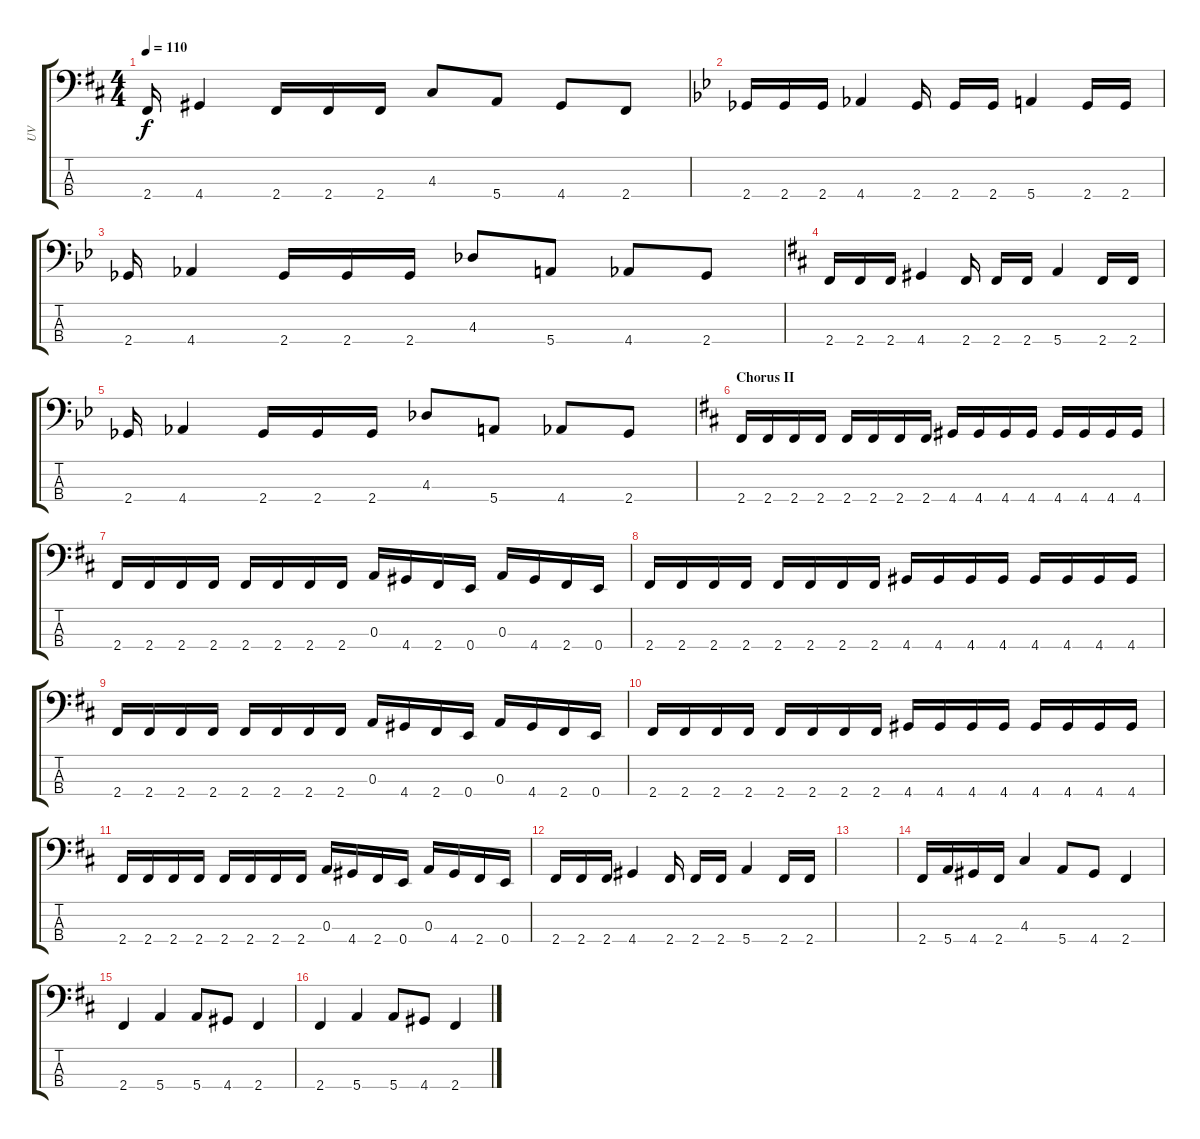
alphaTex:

\track ("UV" "UV") {instrument acousticbass}
\staff {score tabs}
\tuning (G0 D0 A-1 E-1) {hide}
\ts (4 4)
\tempo 110
\clef f4
\ks bminor
2.4.16{dy f} 4.4.4 2.4.16 2.4.16 2.4.16 4.3.8 5.4.8 4.4.8 2.4.8 |
\ks bb
2.4.16 2.4.16 2.4.16 4.4.4 2.4.16 2.4.16 2.4.16 5.4.4 2.4.16 2.4.16 |
2.4.16 4.4.4 2.4.16 2.4.16 2.4.16 4.3.8 5.4.8 4.4.8 2.4.8 |
\ks bminor
2.4.16 2.4.16 2.4.16 4.4.4 2.4.16 2.4.16 2.4.16 5.4.4 2.4.16 2.4.16 |
\ks bb
2.4.16 4.4.4 2.4.16 2.4.16 2.4.16 4.3.8 5.4.8 4.4.8 2.4.8 |
\section ("" "Chorus II")
\ks bminor
2.4.16 2.4.16 2.4.16 2.4.16 2.4.16 2.4.16 2.4.16 2.4.16 4.4.16 4.4.16 4.4.16 4.4.16 4.4.16 4.4.16 4.4.16 4.4.16 |
2.4.16 2.4.16 2.4.16 2.4.16 2.4.16 2.4.16 2.4.16 2.4.16 0.3.16 4.4.16 2.4.16 0.4.16 0.3.16 4.4.16 2.4.16 0.4.16 |
2.4.16 2.4.16 2.4.16 2.4.16 2.4.16 2.4.16 2.4.16 2.4.16 4.4.16 4.4.16 4.4.16 4.4.16 4.4.16 4.4.16 4.4.16 4.4.16 |
2.4.16 2.4.16 2.4.16 2.4.16 2.4.16 2.4.16 2.4.16 2.4.16 0.3.16 4.4.16 2.4.16 0.4.16 0.3.16 4.4.16 2.4.16 0.4.16 |
2.4.16 2.4.16 2.4.16 2.4.16 2.4.16 2.4.16 2.4.16 2.4.16 4.4.16 4.4.16 4.4.16 4.4.16 4.4.16 4.4.16 4.4.16 4.4.16 |
2.4.16 2.4.16 2.4.16 2.4.16 2.4.16 2.4.16 2.4.16 2.4.16 0.3.16 4.4.16 2.4.16 0.4.16 0.3.16 4.4.16 2.4.16 0.4.16 |
2.4.16 2.4.16 2.4.16 4.4.4 2.4.16 2.4.16 2.4.16 5.4.4 2.4.16 2.4.16 |
|
2.4.16 5.4.16 4.4.16 2.4.16 4.3.4 5.4.8 4.4.8 2.4.4 |
2.4.4 5.4.4 5.4.8 4.4.8 2.4.4 |
2.4.4 5.4.4 5.4.8 4.4.8 2.4.4
